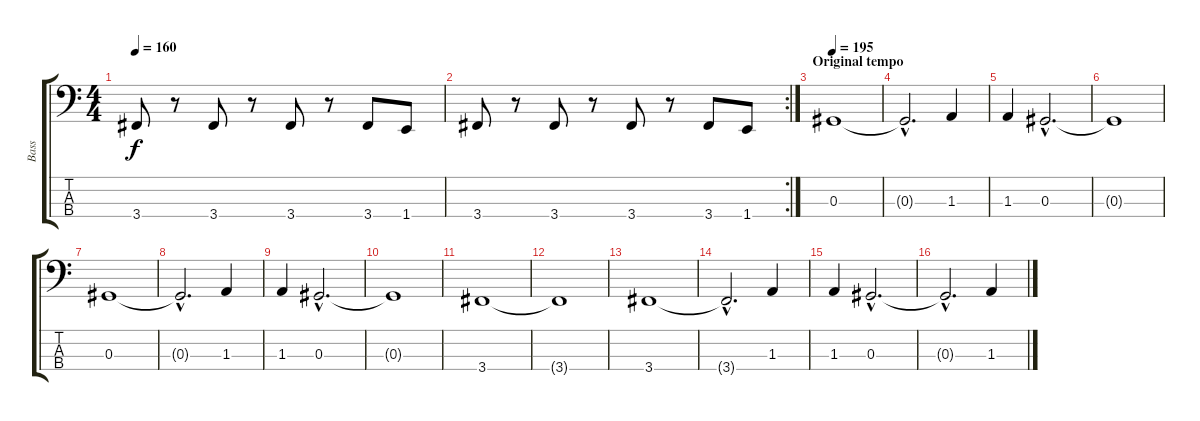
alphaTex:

\track ("Bass" "Bass") {instrument electricbasspick}
\staff {score tabs}
\tuning (Gb2 Db2 Ab1 Eb1) {hide}
\ts (4 4)
\tempo 160
\clef f4
\ks c
3.4.8{dy f} r.8 3.4.8 r.8 3.4.8 r.8 3.4.8 1.4.8 |
\rc 2
3.4.8 r.8 3.4.8 r.8 3.4.8 r.8 3.4.8 1.4.8 |
\section ("" "Original tempo")
\tempo 195
0.3.1 |
0.3{hac t}.2{d} 1.3.4 |
1.3.4 0.3{hac}.2{d} |
0.3{t}.1 |
0.3.1 |
0.3{hac t}.2{d} 1.3.4 |
1.3.4 0.3{hac}.2{d} |
0.3{t}.1 |
3.4.1 |
3.4{t}.1 |
3.4.1 |
3.4{hac t}.2{d} 1.3.4 |
1.3.4 0.3{hac}.2{d} |
0.3{hac t}.2{d} 1.3.4
